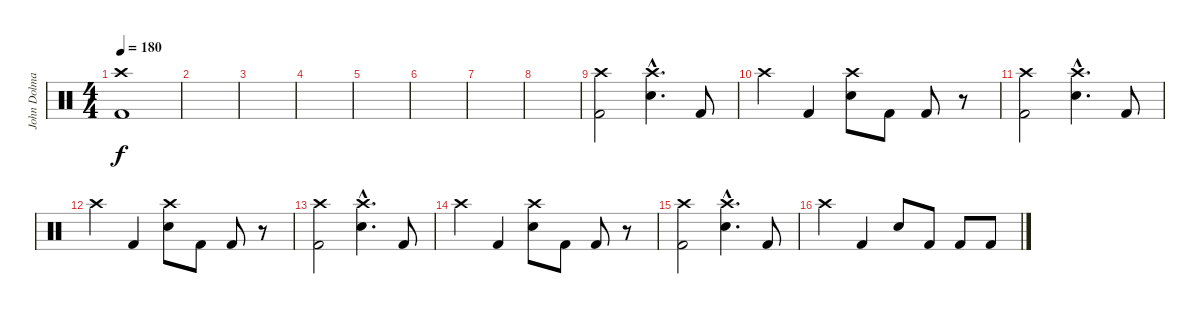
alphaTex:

\track ("John Dolmayan" "John Dolma") {instrument percussion}
\staff {score}
\articulation defaults
\ts (4 4)
\tempo 180
\clef neutral
\ks c
("Crash high (hit)" "Kick (hit) 2").1{dy f} |
|
|
|
|
|
|
|
("Crash high (hit)" "Kick (hit) 2").2 ("Crash high (hit)"{hac} "Electric Snare (hit)"{hac}).4{d} "Kick (hit) 2".8 |
"Crash high (hit)".4 "Kick (hit) 2".4 ("Crash high (hit)" "Electric Snare (hit)").8 "Kick (hit) 2".8 "Kick (hit) 2".8 r.8 |
("Crash high (hit)" "Kick (hit) 2").2 ("Crash high (hit)"{hac} "Electric Snare (hit)"{hac}).4{d} "Kick (hit) 2".8 |
"Crash high (hit)".4 "Kick (hit) 2".4 ("Crash high (hit)" "Electric Snare (hit)").8 "Kick (hit) 2".8 "Kick (hit) 2".8 r.8 |
("Crash high (hit)" "Kick (hit) 2").2 ("Crash high (hit)"{hac} "Electric Snare (hit)"{hac}).4{d} "Kick (hit) 2".8 |
"Crash high (hit)".4 "Kick (hit) 2".4 ("Crash high (hit)" "Electric Snare (hit)").8 "Kick (hit) 2".8 "Kick (hit) 2".8 r.8 |
("Crash high (hit)" "Kick (hit) 2").2 ("Crash high (hit)"{hac} "Electric Snare (hit)"{hac}).4{d} "Kick (hit) 2".8 |
"Crash high (hit)".4 "Kick (hit) 2".4 "Electric Snare (hit)".8 "Kick (hit) 2".8 "Kick (hit) 2".8 "Kick (hit) 2".8
